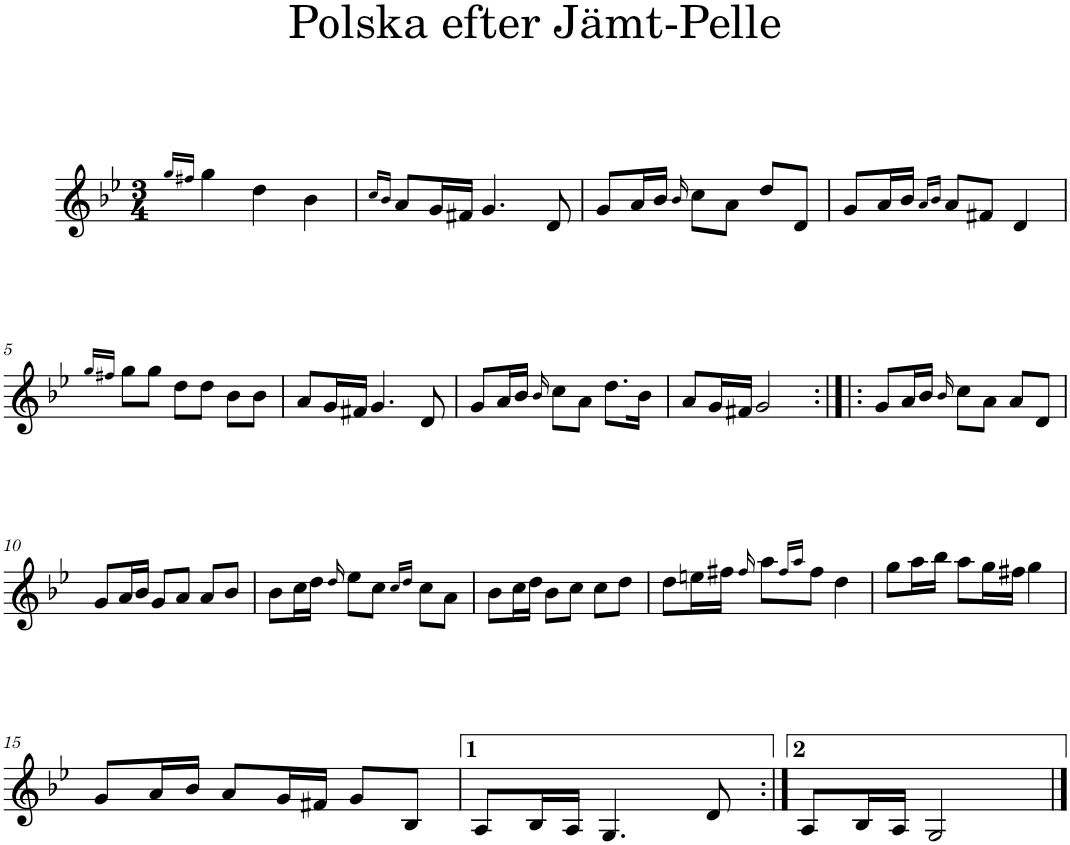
**kern
*part1
*staff1
*I"Piano
*I'Pno
*clefG2
*k[b-e-]
*g:
*M3/4
=1
16qgg/LL
16qff#X/JJ
4gg\
4dd\
4b-\
=2
16qcc/LL
16qb-/JJ
8a/L
16g/L
16f#X/JJ
4.g/
8d/
=3
8g/L
16a/L
16b-/JJ
16qb-/
8cc\L
8a\J
8dd/L
8d/J
=4
8g/L
16a/L
16b-/JJ
16qa/LL
16qb-/JJ
8a/L
8f#X/J
4d/
!!LO:LB:g=z
=5
16qgg/LL
16qff#X/JJ
8gg\L
8gg\J
8dd\L
8dd\J
8b-\L
8b-\J
=6
8a/L
16g/L
16f#X/JJ
4.g/
8d/
=7
8g/L
16a/L
16b-/JJ
16qb-/
8cc\L
8a\J
8.dd\L
16b-\Jk
=8
8a/L
16g/L
16f#X/JJ
2g/
=9:|!|:
8g/L
16a/L
16b-/JJ
16qb-/
8cc\L
8a\J
8a/L
8d/J
!!LO:LB:g=z
=10
8g/L
16a/L
16b-/JJ
8g/L
8a/J
8a/L
8b-/J
=11
8b-\L
16cc\L
16dd\JJ
16qdd/
8ee-\L
8cc\J
16qcc/LL
16qdd/JJ
8cc\L
8a\J
=12
8b-\L
16cc\L
16dd\JJ
8b-\L
8cc\J
8cc\L
8dd\J
=13
8dd\L
16een\L
16ff#X\JJ
16qff#/
8aa\L
16qff#/LL
16qaa/JJ
8ff#\J
4dd\
=14
8gg\L
16aa\L
16bb-\JJ
8aa\L
16gg\L
16ff#X\JJ
4gg\
!!LO:LB:g=z
=15
8g/L
16a/L
16b-/JJ
8a/L
16g/L
16f#X/JJ
8g/L
8B-/J
=16
8A/L
16B-/L
16A/JJ
4.G/
8d/
=17:|!
8A/L
16B-/L
16A/JJ
2G/
==
*-
